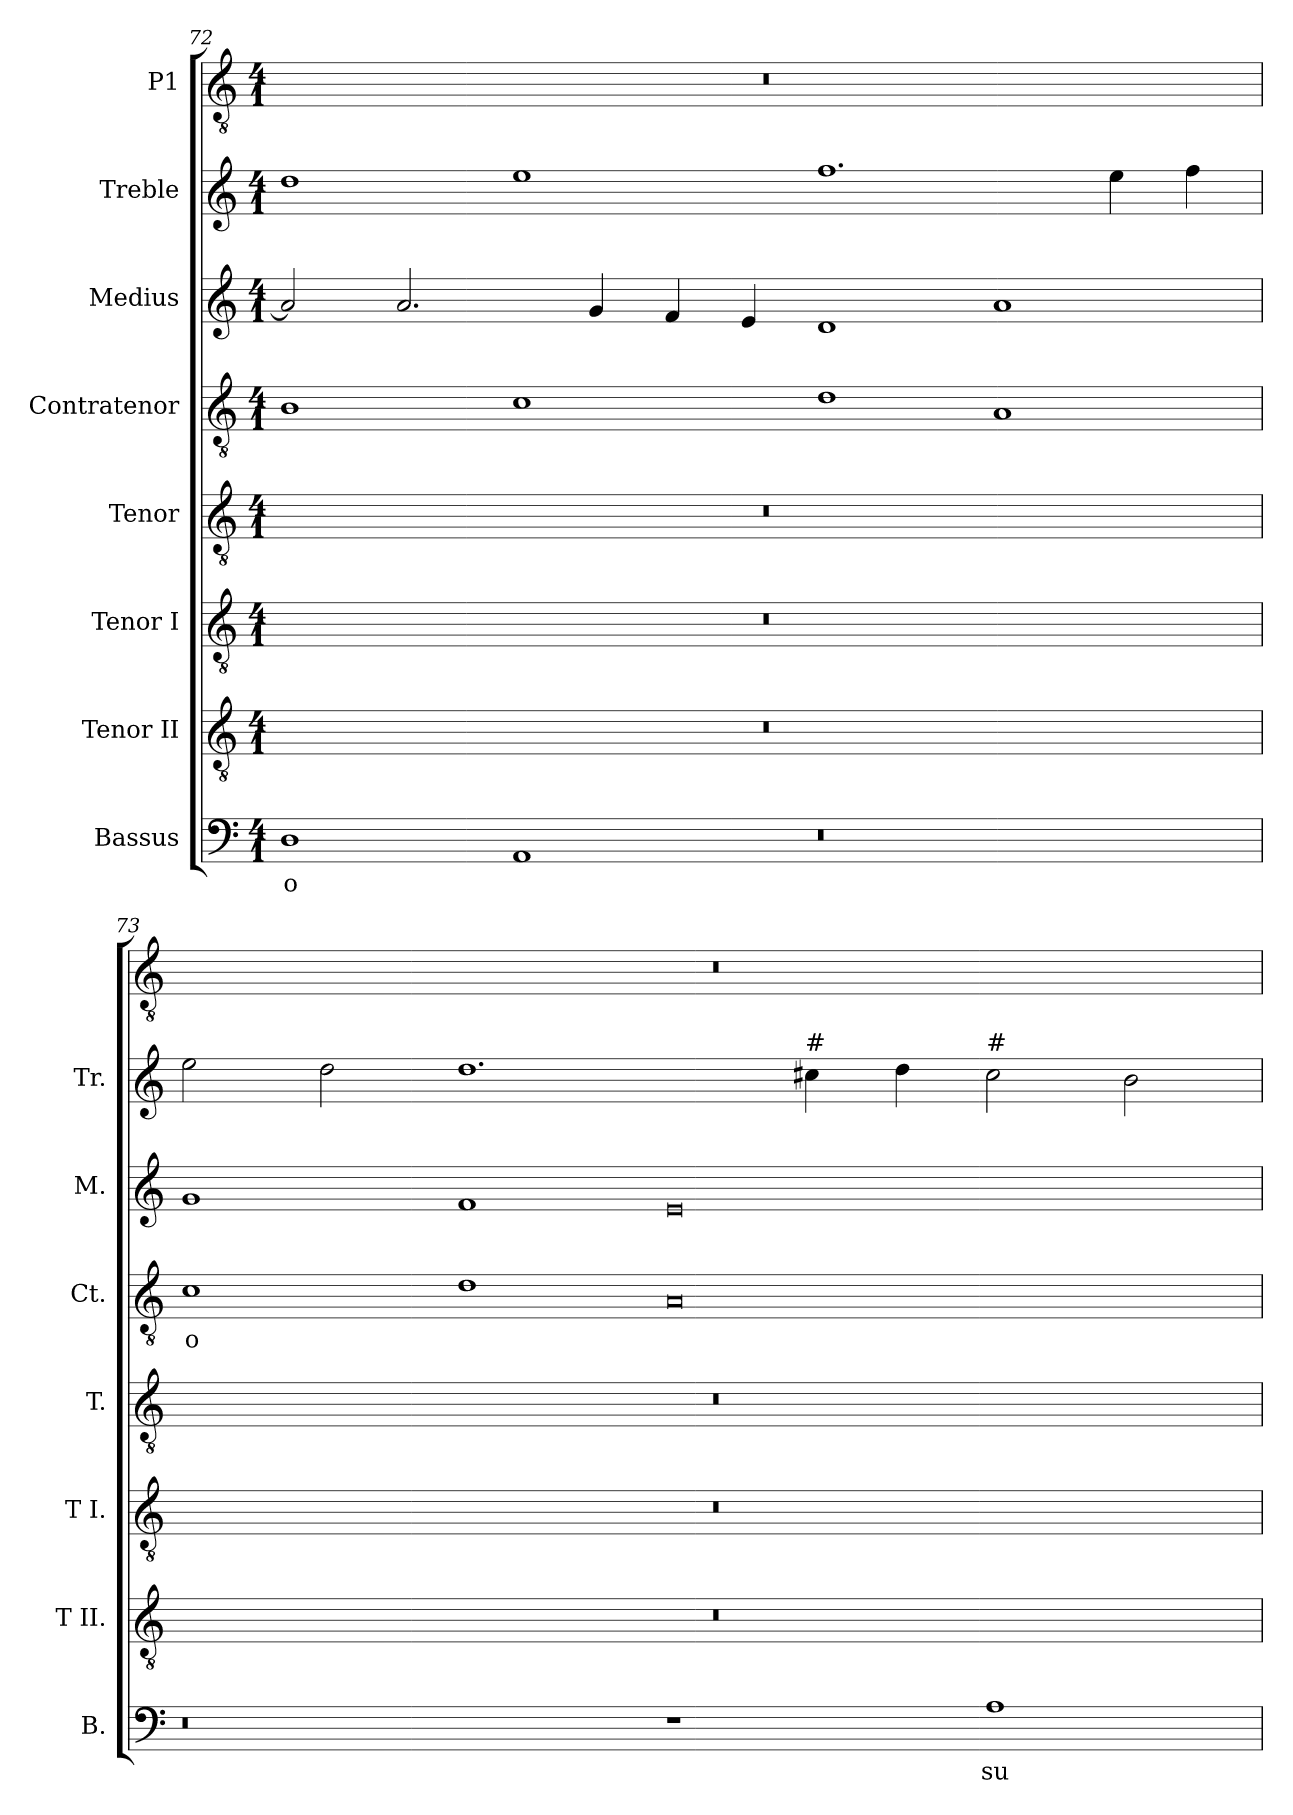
**kern	**text	**kern	**kern	**kern	**kern	**text	**kern	**kern	**kern
*part8	*part8	*part7	*part6	*part5	*part4	*part4	*part3	*part2	*part1
*staff8	*staff8	*staff7	*staff6	*staff5	*staff4	*staff4	*staff3	*staff2	*staff1
*I"Bassus	*	*I"Tenor II	*I"Tenor I	*I"Tenor	*I"Contratenor	*	*I"Medius	*I"Treble	*I"P1
*I'B.	*	*I'T II.	*I'T I.	*I'T.	*I'Ct.	*	*I'M.	*I'Tr.	*
*clefF4	*	*clefGv2	*clefGv2	*clefGv2	*clefGv2	*	*clefG2	*clefG2	*clefGv2
*	*	*ITrd7c12	*ITrd7c12	*ITrd7c12	*ITrd7c12	*	*	*	*ITrd7c12
*k[]	*	*k[]	*k[]	*k[]	*k[]	*	*k[]	*k[]	*k[]
*C:	*	*C:	*C:	*C:	*C:	*	*C:	*C:	*C:
*M4/1	*	*M4/1	*M4/1	*M4/1	*M4/1	*	*M4/1	*M4/1	*M4/1
=72	=72	=72	=72	=72	=72	=72	=72	=72	=72
!	!LO:LY:b:color=#000000	!LO:N:vis=1	!LO:N:vis=1	!LO:N:vis=1	!	!	!	!	!LO:N:vis=1
1Di	-o	00r	00r	00r	1BBi	.	2ai/]	1ddi	00r
.	.	.	.	.	.	.	2.ai/	.	.
1AAi	.	.	.	.	1Ci	.	.	1eei	.
.	.	.	.	.	.	.	4gi/	.	.
.	.	.	.	.	.	.	4fi/	.	.
.	.	.	.	.	.	.	4ei/	.	.
0r	.	.	.	.	1Di	.	1di	1.ffi	.
.	.	.	.	.	1AAi	.	1ai	.	.
.	.	.	.	.	.	.	.	4eei\	.
.	.	.	.	.	.	.	.	4ffi\	.
!!LO:PB:g=z
=73`	=73`	=73`	=73`	=73`	=73`	=73`	=73`	=73`	=73`
!	!	!LO:N:vis=1	!LO:N:vis=1	!LO:N:vis=1	!	!	!	!	!
!	!	!	!	!	!	!LO:LY:b:color=#000000	!	!	!LO:N:vis=1
0r	.	00r	00r	00r	1Ci	-o	1gi	2eei\	00r
.	.	.	.	.	.	.	.	2ddi\	.
.	.	.	.	.	1Di	.	1fi	1.ddi	.
1r	.	.	.	.	0AAi	.	0ei	.	.
!	!	!	!	!	!	!	!	!LO:TX:a:t=#	!
.	.	.	.	.	.	.	.	4cc#i\	.
.	.	.	.	.	.	.	.	4ddi\	.
!	!	!	!	!	!	!	!	!LO:TX:a:t=#	!
!	!LO:LY:b:color=#000000	!	!	!	!	!	!	!	!
1Ai	su-	.	.	.	.	.	.	2cc#i\	.
.	.	.	.	.	.	.	.	2bi\	.
=`	=`	=`	=`	=`	=`	=`	=`	=`	=`
*-	*-	*-	*-	*-	*-	*-	*-	*-	*-
